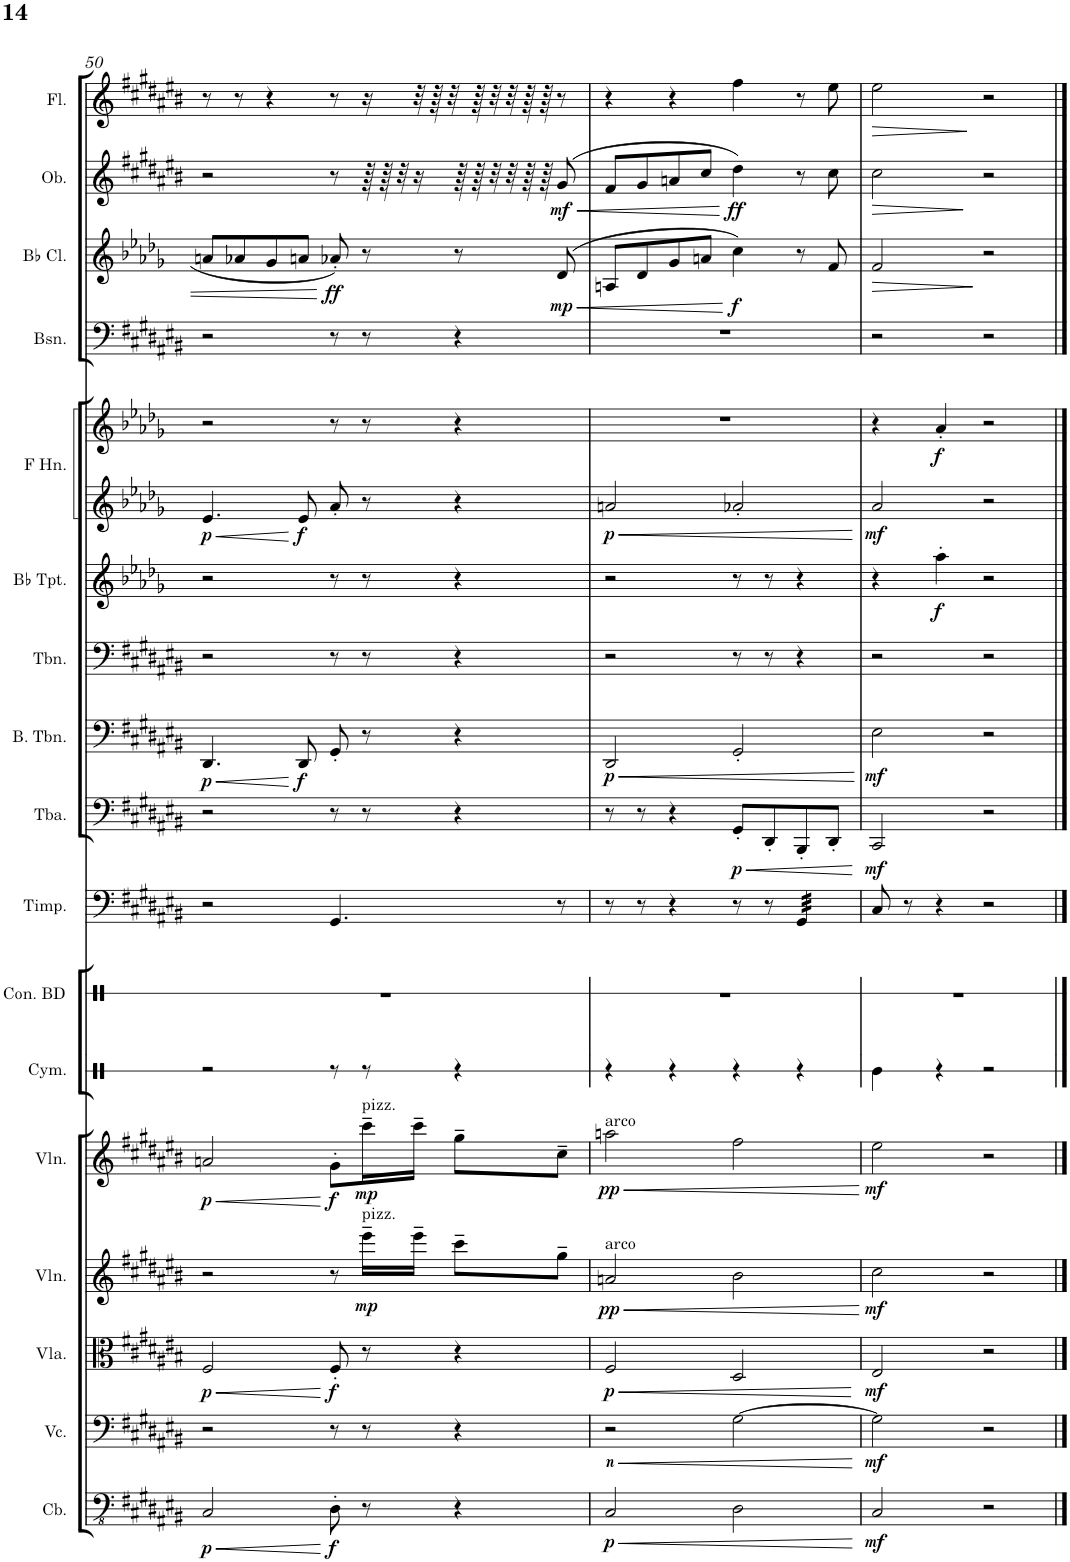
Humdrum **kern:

**kern	**dynam	**kern	**dynam	**kern	**dynam	**kern	**dynam	**kern	**dynam	**kern	**kern	**kern	**kern	**dynam	**kern	**dynam	**kern	**kern	**dynam	**kern	**kern	**dynam	**kern	**kern	**dynam	**kern	**dynam	**kern	**dynam
*part17	*part17	*part16	*part16	*part15	*part15	*part14	*part14	*part13	*part13	*part12	*part11	*part10	*part9	*part9	*part8	*part8	*part7	*part6	*part6	*part5	*part5	*part5	*part4	*part3	*part3	*part2	*part2	*part1	*part1
*staff18	*staff18	*staff17	*staff17	*staff16	*staff16	*staff15	*staff15	*staff14	*staff14	*staff13	*staff12	*staff11	*staff10	*staff10	*staff9	*staff9	*staff8	*staff7	*staff7	*staff6	*staff5	*staff5/6	*staff4	*staff3	*staff3	*staff2	*staff2	*staff1	*staff1
*I"Contrabasses	*	*I"Violoncellos	*	*I"Violas	*	*I"Violins II	*	*I"Violins I	*	*I"Cymbal	*I"Concert Bass Drum	*I"Timpani	*I"Tuba	*	*I"Bass Trombone	*	*I"Trombone	*I"Trumpets in Bb	*	*I"Horns in F	*	*	*I"Bassoons	*I"Clarinets in Bb	*	*I"Oboes	*	*I"Flutes	*
*I'Cb.	*	*I'Vc.	*	*I'Vla.	*	*I'Vln. II	*	*I'Vln. I	*	*I'Cym.	*I'Con. BD	*I'Timp.	*I'Tba.	*	*I'B. Tbn.	*	*I'Tbn.	*	*	*	*	*	*I'Bsn.	*	*	*I'Ob.	*	*I'Fl.	*
!!LO:PB:g=z
*clefFv4	*	*clefF4	*	*clefC3	*	*clefG2	*	*clefG2	*	*clefX	*clefX	*clefF4	*clefF4	*	*clefF4	*	*clefF4	*clefG2	*	*clefG2	*clefG2	*	*clefF4	*clefG2	*	*clefG2	*	*clefG2	*
*	*	*	*	*	*	*	*	*	*	*	*	*	*	*	*	*	*	*ITrd1c2	*	*ITrd4c7	*ITrd4c7	*	*	*ITrd1c2	*	*	*	*	*
*k[f#c#g#d#a#e#b#]	*	*k[f#c#g#d#a#e#b#]	*	*k[f#c#g#d#a#e#b#]	*	*k[f#c#g#d#a#e#b#]	*	*k[f#c#g#d#a#e#b#]	*	*k[]	*k[]	*k[f#c#g#d#a#e#b#]	*k[f#c#g#d#a#e#b#]	*	*k[f#c#g#d#a#e#b#]	*	*k[f#c#g#d#a#e#b#]	*k[b-e-a-d-g-]	*	*k[b-e-a-d-g-]	*k[b-e-a-d-g-]	*	*k[f#c#g#d#a#e#b#]	*k[b-e-a-d-g-]	*	*k[f#c#g#d#a#e#b#]	*	*k[f#c#g#d#a#e#b#]	*
*M4/4	*	*M4/4	*	*M4/4	*	*M4/4	*	*M4/4	*	*M4/4	*M4/4	*M4/4	*M4/4	*	*M4/4	*	*M4/4	*M4/4	*	*M4/4	*M4/4	*	*M4/4	*M4/4	*	*M4/4	*	*M4/4	*
=50	=50	=50	=50	=50	=50	=50	=50	=50	=50	=50	=50	=50	=50	=50	=50	=50	=50	=50	=50	=50	=50	=50	=50	=50	=50	=50	=50	=50	=50
!	!LO:HP:b	!	!	!	!LO:HP:b	!	!	!	!LO:HP:b	!	!	!	!	!	!	!LO:HP:b	!	!	!	!	!	!	!	!	!	!	!	!	!
!	!LO:DY:n=1:b	!	!	!	!LO:DY:n=1:b	!	!	!	!LO:DY:n=1:b	!	!	!	!	!	!	!LO:DY:n=1:b	!	!	!	!	!	!LO:DY:b=2	!	!	!	!	!	!	!
2CC#/	< p	2r	.	2F#/	< p	2r	.	2an/	< p	2r	1r	2r	2r	.	4.DD#/	< p	2r	2r	.	4.e-/	2r	p	2r	8an/L	.	2r	.	8r	.
.	.	.	.	.	.	.	.	.	.	.	.	.	.	.	.	.	.	.	.	.	.	.	.	8a-X/	.	.	.	8r	.
.	.	.	.	.	.	.	.	.	.	.	.	.	.	.	.	.	.	.	.	.	.	.	.	8g-/	.	.	.	4r	.
!	!	!	!	!	!	!	!	!	!	!	!	!	!	!	!	!LO:DY:n=2:b	!	!	!	!	!	!LO:DY:b=2	!	!	!	!	!	!	!
.	.	.	.	.	.	.	.	.	.	.	.	.	.	.	8DD#/	f	.	.	.	8e-/	.	f	.	8an/J	.	.	.	.	.
!	!LO:DY:n=2:b	!	!	!	!LO:DY:n=2:b	!	!	!	!LO:DY:n=2:b	!	!	!	!	!	!	!	!	!	!	!	!	!	!	!	!LO:DY:b	!	!	!	!
8DD#'\	f	8r	.	8F#'/	f	8r	.	8g#'\L	f	8r	.	4.GG#/	8r	.	8GG#'/	.	8r	8r	.	8a-'/	8r	.	8r	8a-X'/	ff	8r	.	8r	.
!	!	!	!	!	!	!	!	!LO:TX:a:t=pizz.	!	!	!	!	!	!	!	!	!	!	!	!	!	!	!	!	!	!	!	!	!
!	!	!	!	!	!	!LO:TX:a:t=pizz.	!	!	!	!	!	!	!	!	!	!	!	!	!	!	!	!	!	!	!	!	!	!	!
!	!	!	!	!	!	!	!LO:DY:b	!	!LO:DY:n=3:b	!	!	!	!	!	!	!	!	!	!	!	!	!	!	!	!	!	!	!	!
8r	.	8r	.	8r	.	16eee#~\LL	mp	16ccc#~\L	mp	8r	.	.	8r	.	8r	.	8r	8r	.	8r	8r	.	8r	8r	.	64r	.	16r	.
.	.	.	.	.	.	.	.	.	.	.	.	.	.	.	.	.	.	.	.	.	.	.	.	.	.	64r	.	.	.
.	.	.	.	.	.	.	.	.	.	.	.	.	.	.	.	.	.	.	.	.	.	.	.	.	.	32r	.	.	.
.	.	.	.	.	.	16eee#~\JJ	.	16ccc#~\JJ	.	.	.	.	.	.	.	.	.	.	.	.	.	.	.	.	.	16r	.	32r	.
.	.	.	.	.	.	.	.	.	.	.	.	.	.	.	.	.	.	.	.	.	.	.	.	.	.	.	.	64r	.
.	.	.	.	.	.	.	.	.	.	.	.	.	.	.	.	.	.	.	.	.	.	.	.	.	.	.	.	32r	.
4r	.	4r	.	4r	.	8ccc#~\L	.	8gg#~\L	.	4r	.	.	4r	.	4r	.	4r	4r	.	4r	4r	.	4r	8r	.	64r	.	.	.
.	.	.	.	.	.	.	.	.	.	.	.	.	.	.	.	.	.	.	.	.	.	.	.	.	.	64r	.	64r	.
.	.	.	.	.	.	.	.	.	.	.	.	.	.	.	.	.	.	.	.	.	.	.	.	.	.	32r	.	32r	.
.	.	.	.	.	.	.	.	.	.	.	.	.	.	.	.	.	.	.	.	.	.	.	.	.	.	32r	.	32r	.
.	.	.	.	.	.	.	.	.	.	.	.	.	.	.	.	.	.	.	.	.	.	.	.	.	.	64r	.	64r	.
.	.	.	.	.	.	.	.	.	.	.	.	.	.	.	.	.	.	.	.	.	.	.	.	.	.	64r	.	64r	.
!	!	!	!	!	!	!	!	!	!	!	!	!	!	!	!	!	!	!	!	!	!	!	!	!	!LO:HP:b	!	!LO:HP:b	!	!
!	!	!	!	!	!	!	!	!	!	!	!	!	!	!	!	!	!	!	!	!	!	!	!	!	!LO:DY:n=1:b	!	!LO:DY:n=1:b	!	!
.	.	.	.	.	.	8gg#~\J	.	8cc#~\J	.	.	.	8r	.	.	.	.	.	.	.	.	.	.	.	(8d-/	< mp	(8g#/	< mf	8r	.
=51	=51	=51	=51	=51	=51	=51	=51	=51	=51	=51	=51	=51	=51	=51	=51	=51	=51	=51	=51	=51	=51	=51	=51	=51	=51	=51	=51	=51	=51
!	!	!	!	!	!	!	!	!LO:TX:a:t=arco	!	!	!	!	!	!	!	!	!	!	!	!	!	!	!	!	!	!	!	!	!
!	!	!	!	!	!	!LO:TX:a:t=arco	!	!	!	!	!	!	!	!	!	!	!	!	!	!	!	!	!	!	!	!	!	!	!
!	!LO:DY:b	!	!LO:DY:b	!	!LO:DY:b	!	!LO:DY:b	!	!LO:DY:b	!	!	!	!	!	!	!LO:DY:b	!	!	!	!	!	!LO:DY:b=2	!	!	!	!	!	!	!
2CC#/	p	2r	other-dynamics	2F#/	p	2an/	pp	2aan\	pp	4r	1r	8r	8r	.	2DD#/	p	2r	2r	.	2an/	1r	p	1r	8An/L	.	8f#/L	.	4r	.
.	.	.	.	.	.	.	.	.	.	.	.	8r	8r	.	.	.	.	.	.	.	.	.	.	8d-/	.	8g#/	.	.	.
.	.	.	.	.	.	.	.	.	.	4r	.	4r	4r	.	.	.	.	.	.	.	.	.	.	8g-/	.	8an/	.	4r	.
.	.	.	.	.	.	.	.	.	.	.	.	.	.	.	.	.	.	.	.	.	.	.	.	8an/J	.	8cc#/J	.	.	.
!	!	!	!	!	!	!	!	!	!	!	!	!	!	!LO:DY:b	!	!	!	!	!	!	!	!	!	!	!LO:DY:n=1:b	!	!LO:DY:n=1:b	!	!
2DD#\	.	[2G#\	.	2D#/	.	2b#\	.	2ff#\	.	4r	.	8r	8GG#'/L	p	2GG#'/	.	8r	8r	.	2a-X'/	.	.	.	4cc\)	[ f	4dd#\)	[ ff	4ff#\	.
.	.	.	.	.	.	.	.	.	.	.	.	8r	8DD#'/	.	.	.	8r	8r	.	.	.	.	.	.	.	.	.	.	.
*	*	*	*	*	*	*	*	*	*	*	*	*tremolo	*	*	*	*	*	*	*	*	*	*	*	*	*	*	*	*	*
.	.	.	.	.	.	.	.	.	.	4r	.	32GG#/LLL	8BBB#'/	.	.	.	4r	4r	.	.	.	.	.	8r	.	8r	.	8r	.
.	.	.	.	.	.	.	.	.	.	.	.	32GG#/	.	.	.	.	.	.	.	.	.	.	.	.	.	.	.	.	.
.	.	.	.	.	.	.	.	.	.	.	.	32GG#/	.	.	.	.	.	.	.	.	.	.	.	.	.	.	.	.	.
.	.	.	.	.	.	.	.	.	.	.	.	32GG#/	.	.	.	.	.	.	.	.	.	.	.	.	.	.	.	.	.
.	.	.	.	.	.	.	.	.	.	.	.	32GG#/	8DD#'/J	.	.	.	.	.	.	.	.	.	.	8f/	.	8cc#\	.	8ee#\	.
.	.	.	.	.	.	.	.	.	.	.	.	32GG#/	.	.	.	.	.	.	.	.	.	.	.	.	.	.	.	.	.
.	.	.	.	.	.	.	.	.	.	.	.	32GG#/	.	.	.	.	.	.	.	.	.	.	.	.	.	.	.	.	.
.	.	.	.	.	.	.	.	.	.	.	.	32GG#/JJJ	.	.	.	.	.	.	.	.	.	.	.	.	.	.	.	.	.
*	*	*	*	*	*	*	*	*	*	*	*	*Xtremolo	*	*	*	*	*	*	*	*	*	*	*	*	*	*	*	*	*
.	[	.	.	.	[	.	.	.	[	.	.	.	.	.	.	[	.	.	.	.	.	.	.	.	.	.	.	.	.
=52	=52	=52	=52	=52	=52	=52	=52	=52	=52	=52	=52	=52	=52	=52	=52	=52	=52	=52	=52	=52	=52	=52	=52	=52	=52	=52	=52	=52	=52
!	!LO:DY:b	!	!LO:DY:b	!	!LO:DY:b	!	!LO:DY:b	!	!LO:DY:b	!	!	!	!	!LO:DY:b	!	!LO:DY:b	!	!	!	!	!	!LO:DY:b=2	!	!	!LO:HP:b	!	!LO:HP:b	!	!LO:HP:b
2CC#/	mf	2G#\]	mf	2E#/	mf	2cc#\	mf	2ee#\	mf	4Re\	1r	8C#/	2CC#/	mf	2E#\	mf	2r	4r	.	2a-/	4r	mf	2r	2f/	>	2cc#\	>	2ee#\	>
.	.	.	.	.	.	.	.	.	.	.	.	8r	.	.	.	.	.	.	.	.	.	.	.	.	.	.	.	.	.
!	!	!	!	!	!	!	!	!	!	!	!	!	!	!	!	!	!	!	!LO:DY:b	!	!	!LO:DY:b	!	!	!	!	!	!	!
.	.	.	.	.	.	.	.	.	.	4r	.	4r	.	.	.	.	.	4aa-'\	f	.	4a-'/	f	.	.	.	.	.	.	.
2r	.	2r	.	2r	.	2r	.	2r	.	2r	.	2r	2r	.	2r	.	2r	2r	.	2r	2r	.	2r	2r	]	2r	]	2r	]
==	==	==	==	==	==	==	==	==	==	==	==	==	==	==	==	==	==	==	==	==	==	==	==	==	==	==	==	==	==
*-	*-	*-	*-	*-	*-	*-	*-	*-	*-	*-	*-	*-	*-	*-	*-	*-	*-	*-	*-	*-	*-	*-	*-	*-	*-	*-	*-	*-	*-
